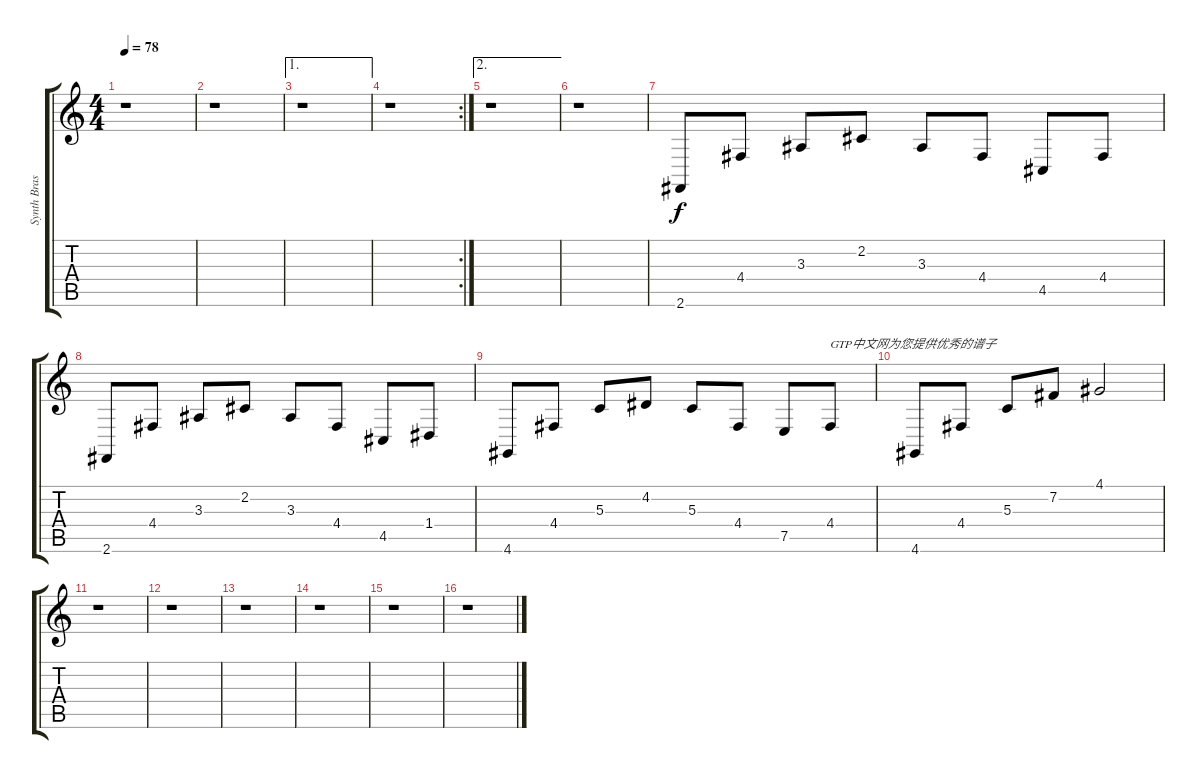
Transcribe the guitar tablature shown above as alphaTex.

\track ("Synth Brass" "Synth Bras") {instrument trombone}
\staff {score tabs}
\tuning (E4 B3 G3 D3 A2 E2) {hide}
\ts (4 4)
\tempo 78
\clef g2
\ks c
r.1{dy f} |
r.1 |
\ae 1
r.1 |
\rc 2
r.1 |
\ae 2
r.1 |
r.1 |
2.6.8 4.4.8 3.3.8 2.2.8 3.3.8 4.4.8 4.5.8 4.4.8 |
2.6.8 4.4.8 3.3.8 2.2.8 3.3.8 4.4.8 4.5.8 1.4.8 |
4.6.8 4.4.8 5.3.8 4.2.8 5.3.8 4.4.8 7.5.8 4.4.8{txt "GTP中文网为您提供优秀的谱子"} |
4.6.8 4.4.8 5.3.8 7.2.8 4.1.2 |
r.1 |
r.1 |
r.1 |
r.1 |
r.1 |
r.1
